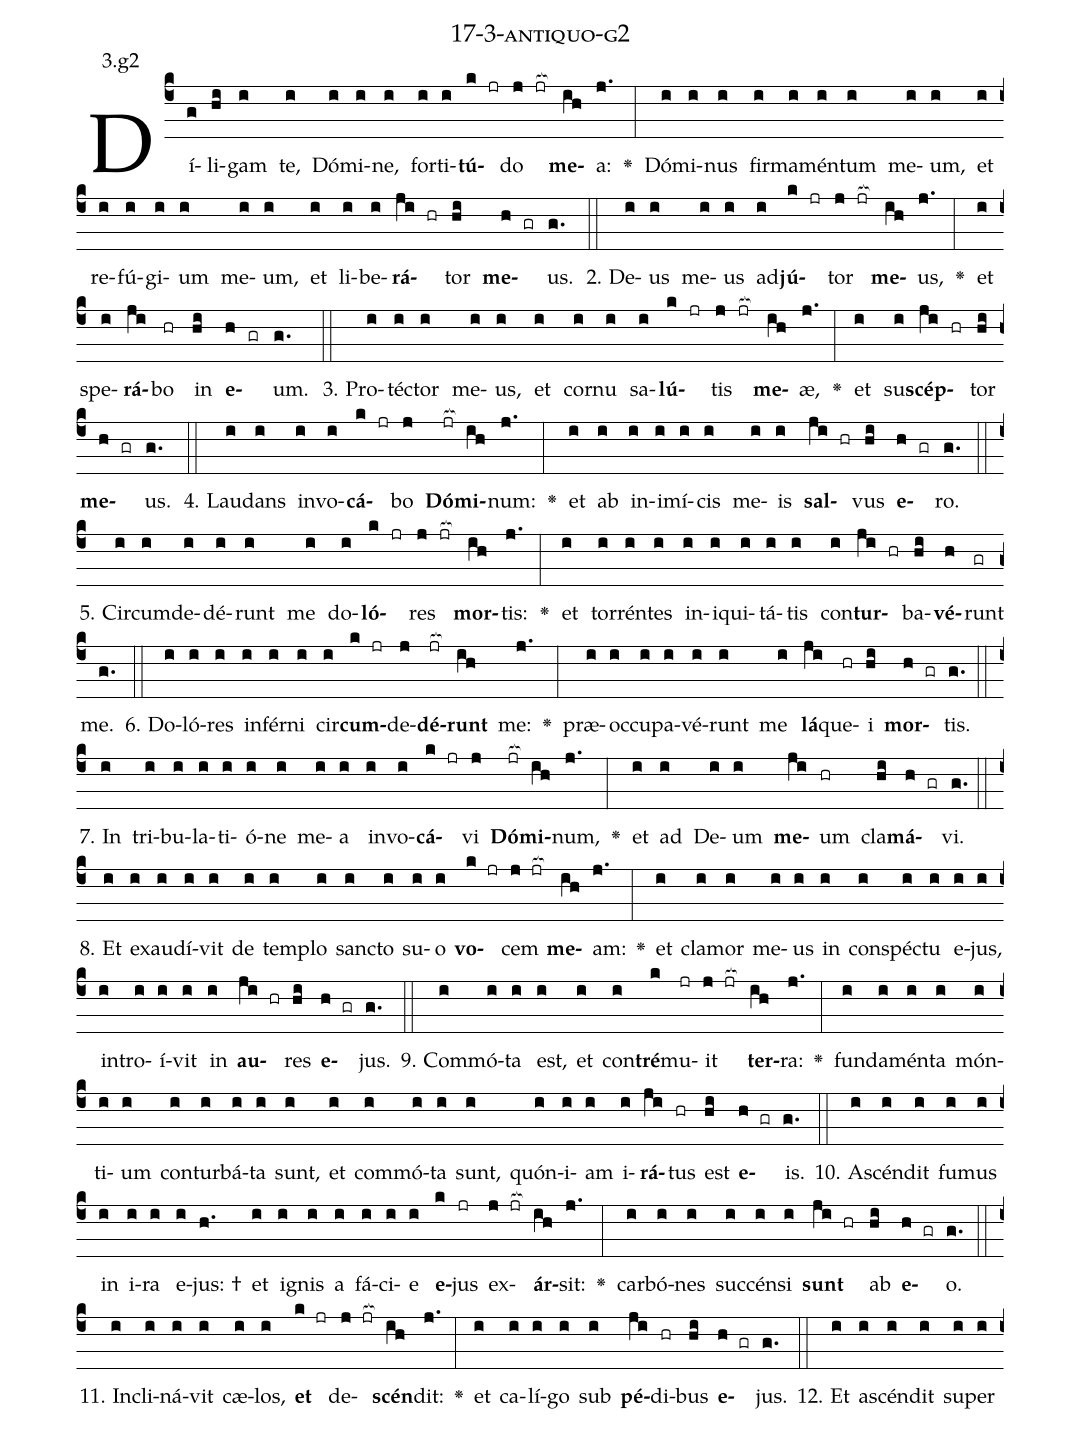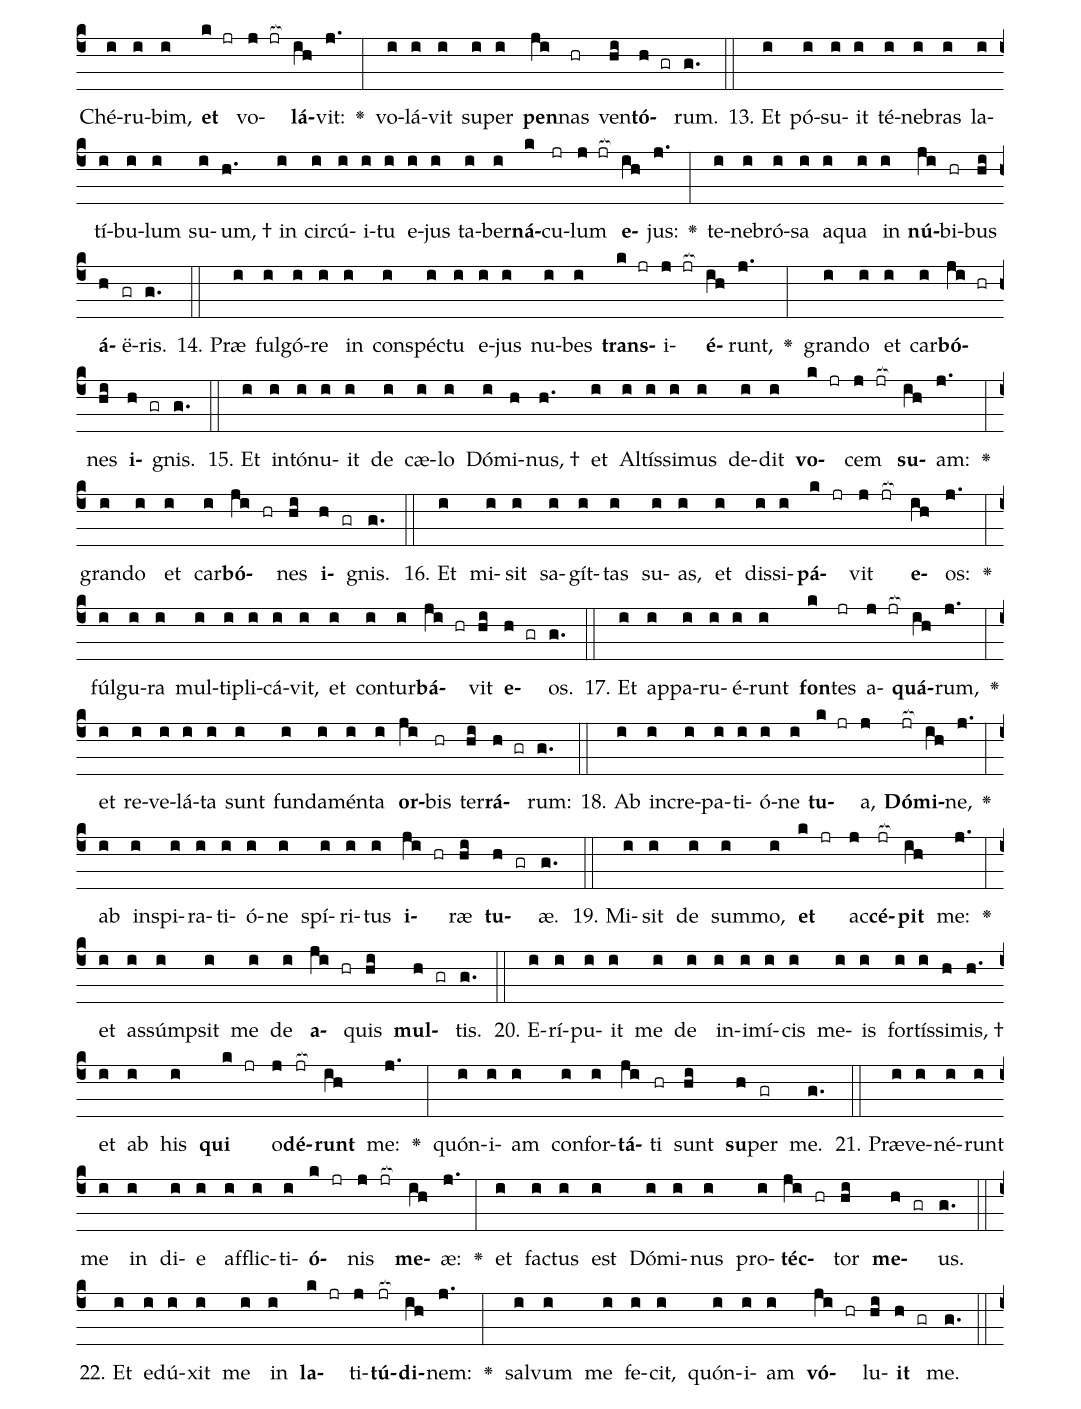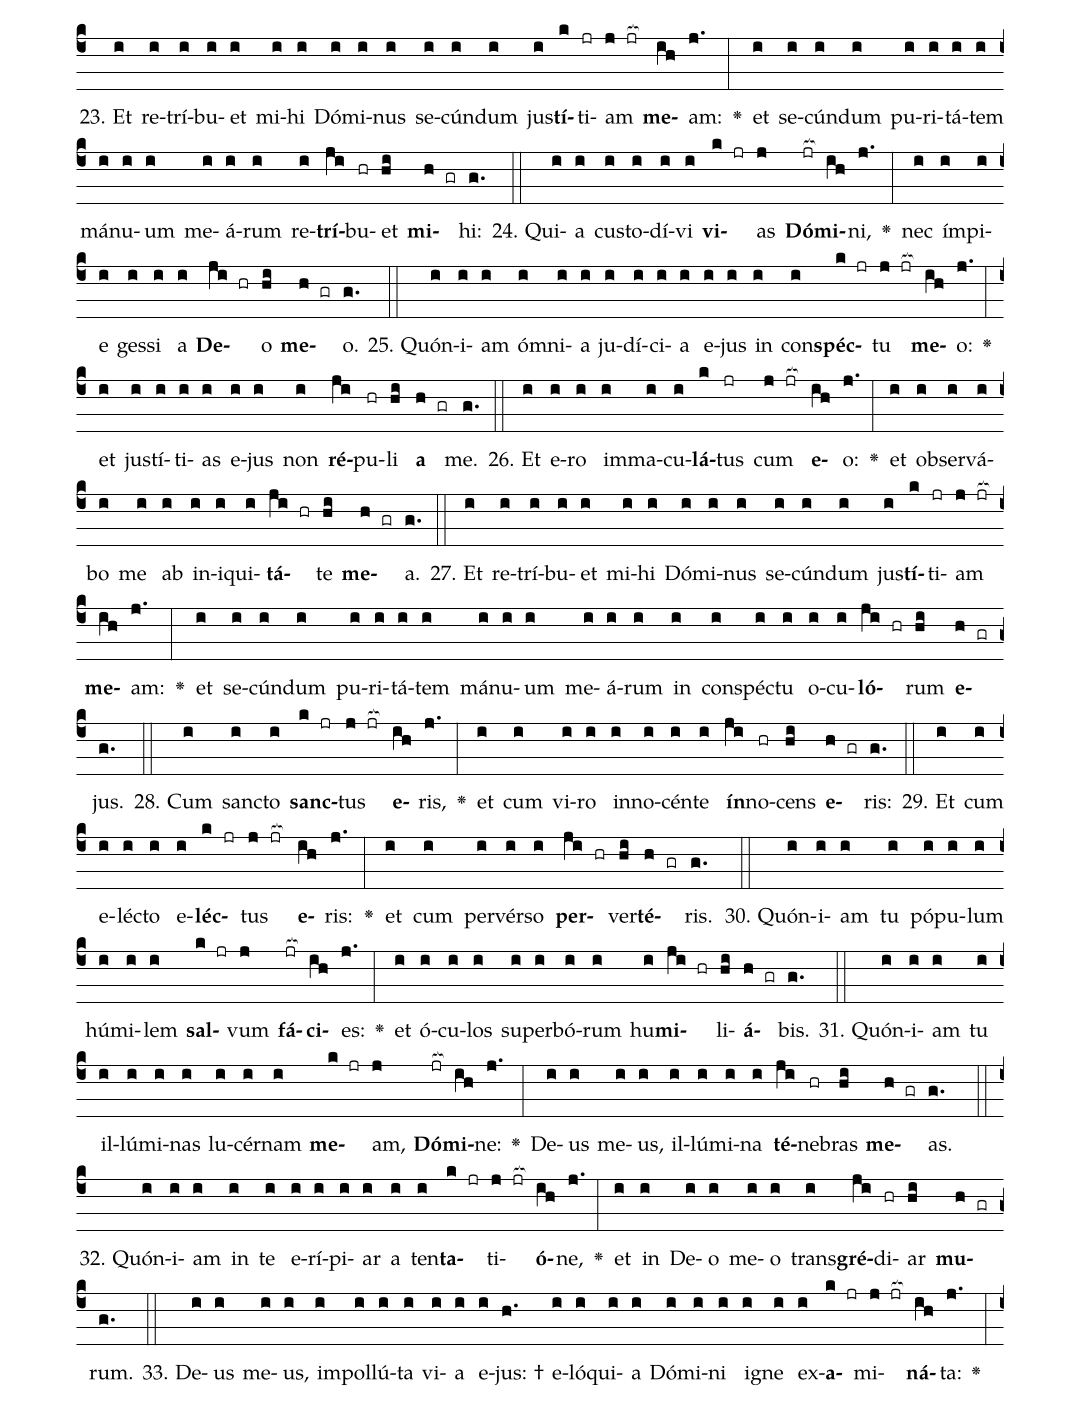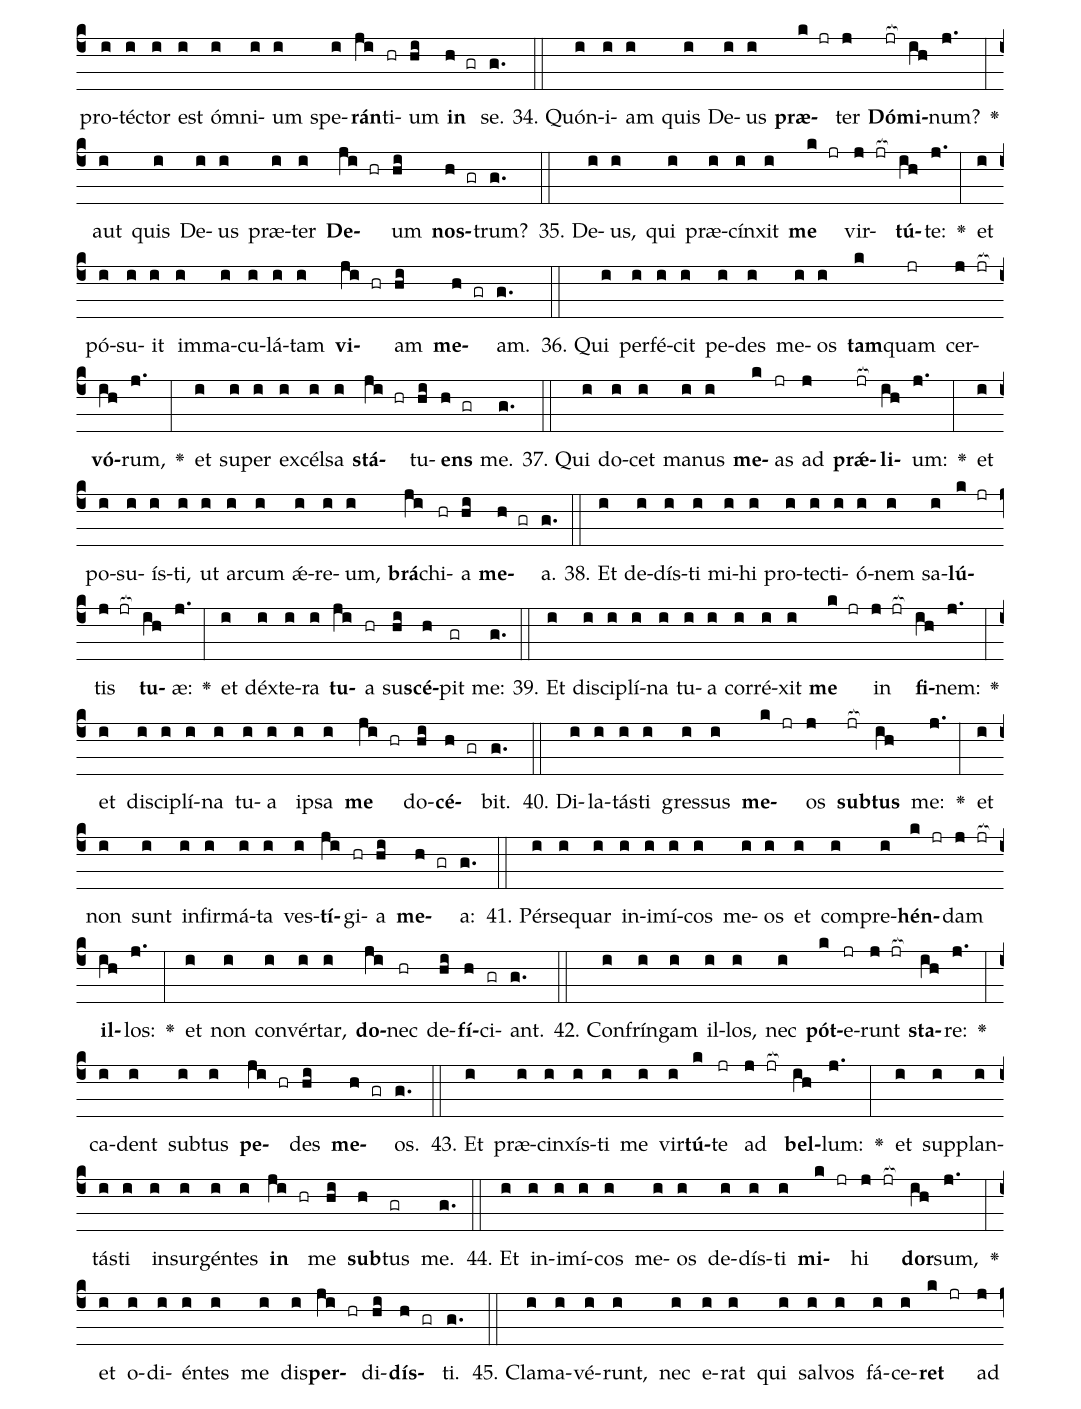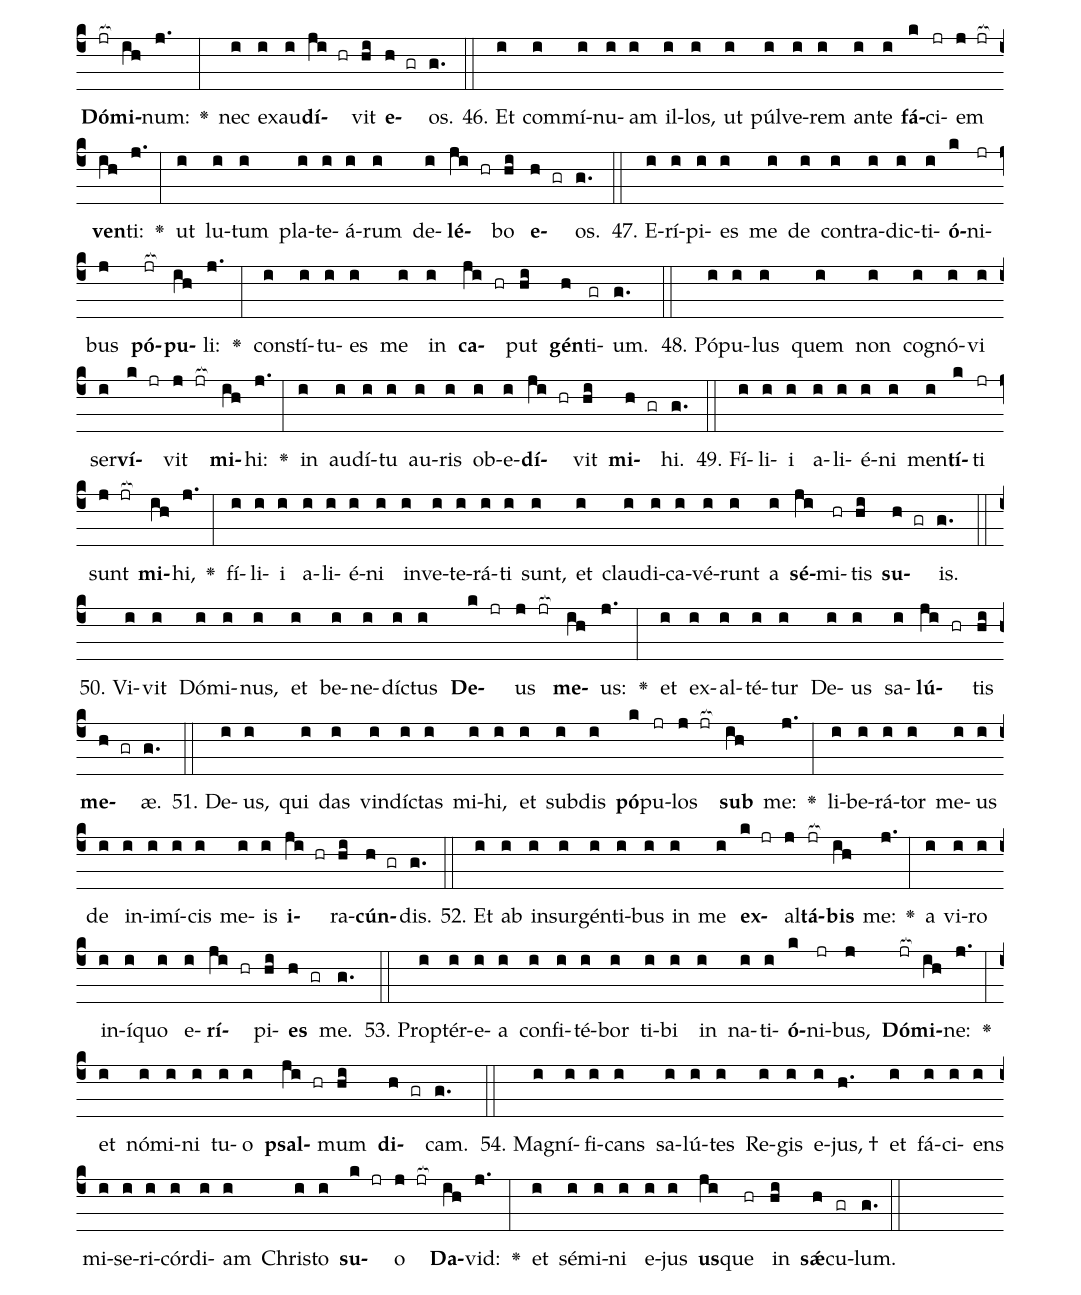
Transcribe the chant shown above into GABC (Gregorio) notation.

name: 17-3-antiquo-g2;
annotation: 3.g2;
%%
(c4)Dí(g)li(hi)gam(i) te,(i) Dó(i)mi(i)ne,(i) for(i)ti(i)<b>tú</b>(k jr)do(j jr[ocb:1{]) <b>me</b>(ih[ocb:0}])a:(j.) <v>\greheightstar</v>(:) Dó(i)mi(i)nus(i) fir(i)ma(i)mén(i)tum(i) me(i)um,(i) et(i) re(i)fú(i)gi(i)um(i) me(i)um,(i) et(i) li(i)be(i)<b>rá</b>(ji hr)tor(hi) <b>me</b>(h gr)us.(g.) (::)
2. De(i)us(i) me(i)us(i) ad(i)<b>jú</b>(k jr)tor(j jr[ocb:1{]) <b>me</b>(ih[ocb:0}])us,(j.) <v>\greheightstar</v>(:) et(i) spe(i)<b>rá</b>(ji)bo(hr) in(hi) <b>e</b>(h gr)um.(g.) (::)
3. Pro(i)téc(i)tor(i) me(i)us,(i) et(i) cor(i)nu(i) sa(i)<b>lú</b>(k jr)tis(j jr[ocb:1{]) <b>me</b>(ih[ocb:0}])æ,(j.) <v>\greheightstar</v>(:) et(i) su(i)<b>scép</b>(ji hr)tor(hi) <b>me</b>(h gr)us.(g.) (::)
4. Lau(i)dans(i) in(i)vo(i)<b>cá</b>(k jr)bo(j) <b>Dó</b>(jr[ocb:1{])<b>mi</b>(ih[ocb:0}])num:(j.) <v>\greheightstar</v>(:) et(i) ab(i) in(i)i(i)mí(i)cis(i) me(i)is(i) <b>sal</b>(ji hr)vus(hi) <b>e</b>(h gr)ro.(g.) (::)
5. Cir(i)cum(i)de(i)dé(i)runt(i) me(i) do(i)<b>ló</b>(k jr)res(j jr[ocb:1{]) <b>mor</b>(ih[ocb:0}])tis:(j.) <v>\greheightstar</v>(:) et(i) tor(i)rén(i)tes(i) in(i)i(i)qui(i)tá(i)tis(i) con(i)<b>tur</b>(ji hr)ba(hi)<b>vé</b>(h)runt(gr) me.(g.) (::)
6. Do(i)ló(i)res(i) in(i)fér(i)ni(i) cir(i)<b>cum</b>(k jr)de(j)<b>dé</b>(jr[ocb:1{])<b>runt</b>(ih[ocb:0}]) me:(j.) <v>\greheightstar</v>(:) præ(i)oc(i)cu(i)pa(i)vé(i)runt(i) me(i) <b>lá</b>(ji)que(hr)i(hi) <b>mor</b>(h gr)tis.(g.) (::)
7. In(i) tri(i)bu(i)la(i)ti(i)ó(i)ne(i) me(i)a(i) in(i)vo(i)<b>cá</b>(k jr)vi(j) <b>Dó</b>(jr[ocb:1{])<b>mi</b>(ih[ocb:0}])num,(j.) <v>\greheightstar</v>(:) et(i) ad(i) De(i)um(i) <b>me</b>(ji)um(hr) cla(hi)<b>má</b>(h gr)vi.(g.) (::)
8. Et(i) ex(i)au(i)dí(i)vit(i) de(i) tem(i)plo(i) sanc(i)to(i) su(i)o(i) <b>vo</b>(k jr)cem(j jr[ocb:1{]) <b>me</b>(ih[ocb:0}])am:(j.) <v>\greheightstar</v>(:) et(i) cla(i)mor(i) me(i)us(i) in(i) con(i)spéc(i)tu(i) e(i)jus,(i) in(i)tro(i)í(i)vit(i) in(i) <b>au</b>(ji hr)res(hi) <b>e</b>(h gr)jus.(g.) (::)
9. Com(i)mó(i)ta(i) est,(i) et(i) con(i)<b>tré</b>(k)mu(jr)it(j jr[ocb:1{]) <b>ter</b>(ih[ocb:0}])ra:(j.) <v>\greheightstar</v>(:) fun(i)da(i)mén(i)ta(i) món(i)ti(i)um(i) con(i)tur(i)bá(i)ta(i) sunt,(i) et(i) com(i)mó(i)ta(i) sunt,(i) quón(i)i(i)am(i) i(i)<b>rá</b>(ji)tus(hr) est(hi) <b>e</b>(h gr)is.(g.) (::)
10. A(i)scén(i)dit(i) fu(i)mus(i) in(i) i(i)ra(i) e(i)jus: †(h.) et(i) i(i)gnis(i) a(i) fá(i)ci(i)e(i) <b>e</b>(k)jus(jr) ex(j jr[ocb:1{])<b>ár</b>(ih[ocb:0}])sit:(j.) <v>\greheightstar</v>(:) car(i)bó(i)nes(i) suc(i)cén(i)si(i) <b>sunt</b>(ji hr) ab(hi) <b>e</b>(h gr)o.(g.) (::)
11. In(i)cli(i)ná(i)vit(i) cæ(i)los,(i) <b>et</b>(k jr) de(j jr[ocb:1{])<b>scén</b>(ih[ocb:0}])dit:(j.) <v>\greheightstar</v>(:) et(i) ca(i)lí(i)go(i) sub(i) <b>pé</b>(ji)di(hr)bus(hi) <b>e</b>(h gr)jus.(g.) (::)
12. Et(i) a(i)scén(i)dit(i) su(i)per(i) Ché(i)ru(i)bim,(i) <b>et</b>(k jr) vo(j jr[ocb:1{])<b>lá</b>(ih[ocb:0}])vit:(j.) <v>\greheightstar</v>(:) vo(i)lá(i)vit(i) su(i)per(i) <b>pen</b>(ji)nas(hr) ven(hi)<b>tó</b>(h gr)rum.(g.) (::)
13. Et(i) pó(i)su(i)it(i) té(i)ne(i)bras(i) la(i)tí(i)bu(i)lum(i) su(i)um, †(h.) in(i) cir(i)cú(i)i(i)tu(i) e(i)jus(i) ta(i)ber(i)<b>ná</b>(k)cu(jr)lum(j jr[ocb:1{]) <b>e</b>(ih[ocb:0}])jus:(j.) <v>\greheightstar</v>(:) te(i)ne(i)bró(i)sa(i) a(i)qua(i) in(i) <b>nú</b>(ji)bi(hr)bus(hi) <b>á</b>(h)ë(gr)ris.(g.) (::)
14. Præ(i) ful(i)gó(i)re(i) in(i) con(i)spéc(i)tu(i) e(i)jus(i) nu(i)bes(i) <b>trans</b>(k jr)i(j jr[ocb:1{])<b>é</b>(ih[ocb:0}])runt,(j.) <v>\greheightstar</v>(:) gran(i)do(i) et(i) car(i)<b>bó</b>(ji hr)nes(hi) <b>i</b>(h gr)gnis.(g.) (::)
15. Et(i) in(i)tó(i)nu(i)it(i) de(i) cæ(i)lo(i) Dó(i)mi(h)nus, †(h.) et(i) Al(i)tís(i)si(i)mus(i) de(i)dit(i) <b>vo</b>(k jr)cem(j jr[ocb:1{]) <b>su</b>(ih[ocb:0}])am:(j.) <v>\greheightstar</v>(:) gran(i)do(i) et(i) car(i)<b>bó</b>(ji hr)nes(hi) <b>i</b>(h gr)gnis.(g.) (::)
16. Et(i) mi(i)sit(i) sa(i)gít(i)tas(i) su(i)as,(i) et(i) dis(i)si(i)<b>pá</b>(k jr)vit(j jr[ocb:1{]) <b>e</b>(ih[ocb:0}])os:(j.) <v>\greheightstar</v>(:) fúl(i)gu(i)ra(i) mul(i)ti(i)pli(i)cá(i)vit,(i) et(i) con(i)tur(i)<b>bá</b>(ji hr)vit(hi) <b>e</b>(h gr)os.(g.) (::)
17. Et(i) ap(i)pa(i)ru(i)é(i)runt(i) <b>fon</b>(k)tes(jr) a(j jr[ocb:1{])<b>quá</b>(ih[ocb:0}])rum,(j.) <v>\greheightstar</v>(:) et(i) re(i)ve(i)lá(i)ta(i) sunt(i) fun(i)da(i)mén(i)ta(i) <b>or</b>(ji)bis(hr) ter(hi)<b>rá</b>(h gr)rum:(g.) (::)
18. Ab(i) in(i)cre(i)pa(i)ti(i)ó(i)ne(i) <b>tu</b>(k jr)a,(j) <b>Dó</b>(jr[ocb:1{])<b>mi</b>(ih[ocb:0}])ne,(j.) <v>\greheightstar</v>(:) ab(i) in(i)spi(i)ra(i)ti(i)ó(i)ne(i) spí(i)ri(i)tus(i) <b>i</b>(ji hr)ræ(hi) <b>tu</b>(h gr)æ.(g.) (::)
19. Mi(i)sit(i) de(i) sum(i)mo,(i) <b>et</b>(k jr) ac(j)<b>cé</b>(jr[ocb:1{])<b>pit</b>(ih[ocb:0}]) me:(j.) <v>\greheightstar</v>(:) et(i) as(i)súmp(i)sit(i) me(i) de(i) <b>a</b>(ji hr)quis(hi) <b>mul</b>(h gr)tis.(g.) (::)
20. E(i)rí(i)pu(i)it(i) me(i) de(i) in(i)i(i)mí(i)cis(i) me(i)is(i) for(i)tís(i)si(h)mis, †(h.) et(i) ab(i) his(i) <b>qui</b>(k jr) o(j)<b>dé</b>(jr[ocb:1{])<b>runt</b>(ih[ocb:0}]) me:(j.) <v>\greheightstar</v>(:) quón(i)i(i)am(i) con(i)for(i)<b>tá</b>(ji)ti(hr) sunt(hi) <b>su</b>(h)per(gr) me.(g.) (::)
21. Præ(i)ve(i)né(i)runt(i) me(i) in(i) di(i)e(i) af(i)flic(i)ti(i)<b>ó</b>(k jr)nis(j jr[ocb:1{]) <b>me</b>(ih[ocb:0}])æ:(j.) <v>\greheightstar</v>(:) et(i) fac(i)tus(i) est(i) Dó(i)mi(i)nus(i) pro(i)<b>téc</b>(ji hr)tor(hi) <b>me</b>(h gr)us.(g.) (::)
22. Et(i) e(i)dú(i)xit(i) me(i) in(i) <b>la</b>(k jr)ti(j)<b>tú</b>(jr[ocb:1{])<b>di</b>(ih[ocb:0}])nem:(j.) <v>\greheightstar</v>(:) sal(i)vum(i) me(i) fe(i)cit,(i) quón(i)i(i)am(i) <b>vó</b>(ji hr)lu(hi)<b>it</b>(h gr) me.(g.) (::)
23. Et(i) re(i)trí(i)bu(i)et(i) mi(i)hi(i) Dó(i)mi(i)nus(i) se(i)cún(i)dum(i) jus(i)<b>tí</b>(k)ti(jr)am(j jr[ocb:1{]) <b>me</b>(ih[ocb:0}])am:(j.) <v>\greheightstar</v>(:) et(i) se(i)cún(i)dum(i) pu(i)ri(i)tá(i)tem(i) má(i)nu(i)um(i) me(i)á(i)rum(i) re(i)<b>trí</b>(ji)bu(hr)et(hi) <b>mi</b>(h gr)hi:(g.) (::)
24. Qui(i)a(i) cus(i)to(i)dí(i)vi(i) <b>vi</b>(k jr)as(j) <b>Dó</b>(jr[ocb:1{])<b>mi</b>(ih[ocb:0}])ni,(j.) <v>\greheightstar</v>(:) nec(i) ím(i)pi(i)e(i) ges(i)si(i) a(i) <b>De</b>(ji hr)o(hi) <b>me</b>(h gr)o.(g.) (::)
25. Quón(i)i(i)am(i) óm(i)ni(i)a(i) ju(i)dí(i)ci(i)a(i) e(i)jus(i) in(i) con(i)<b>spéc</b>(k jr)tu(j jr[ocb:1{]) <b>me</b>(ih[ocb:0}])o:(j.) <v>\greheightstar</v>(:) et(i) jus(i)tí(i)ti(i)as(i) e(i)jus(i) non(i) <b>ré</b>(ji)pu(hr)li(hi) <b>a</b>(h gr) me.(g.) (::)
26. Et(i) e(i)ro(i) im(i)ma(i)cu(i)<b>lá</b>(k)tus(jr) cum(j jr[ocb:1{]) <b>e</b>(ih[ocb:0}])o:(j.) <v>\greheightstar</v>(:) et(i) ob(i)ser(i)vá(i)bo(i) me(i) ab(i) in(i)i(i)qui(i)<b>tá</b>(ji hr)te(hi) <b>me</b>(h gr)a.(g.) (::)
27. Et(i) re(i)trí(i)bu(i)et(i) mi(i)hi(i) Dó(i)mi(i)nus(i) se(i)cún(i)dum(i) jus(i)<b>tí</b>(k)ti(jr)am(j jr[ocb:1{]) <b>me</b>(ih[ocb:0}])am:(j.) <v>\greheightstar</v>(:) et(i) se(i)cún(i)dum(i) pu(i)ri(i)tá(i)tem(i) má(i)nu(i)um(i) me(i)á(i)rum(i) in(i) con(i)spéc(i)tu(i) o(i)cu(i)<b>ló</b>(ji hr)rum(hi) <b>e</b>(h gr)jus.(g.) (::)
28. Cum(i) sanc(i)to(i) <b>sanc</b>(k jr)tus(j jr[ocb:1{]) <b>e</b>(ih[ocb:0}])ris,(j.) <v>\greheightstar</v>(:) et(i) cum(i) vi(i)ro(i) in(i)no(i)cén(i)te(i) <b>ín</b>(ji)no(hr)cens(hi) <b>e</b>(h gr)ris:(g.) (::)
29. Et(i) cum(i) e(i)léc(i)to(i) e(i)<b>léc</b>(k jr)tus(j jr[ocb:1{]) <b>e</b>(ih[ocb:0}])ris:(j.) <v>\greheightstar</v>(:) et(i) cum(i) per(i)vér(i)so(i) <b>per</b>(ji hr)ver(hi)<b>té</b>(h gr)ris.(g.) (::)
30. Quón(i)i(i)am(i) tu(i) pó(i)pu(i)lum(i) hú(i)mi(i)lem(i) <b>sal</b>(k jr)vum(j) <b>fá</b>(jr[ocb:1{])<b>ci</b>(ih[ocb:0}])es:(j.) <v>\greheightstar</v>(:) et(i) ó(i)cu(i)los(i) su(i)per(i)bó(i)rum(i) hu(i)<b>mi</b>(ji hr)li(hi)<b>á</b>(h gr)bis.(g.) (::)
31. Quón(i)i(i)am(i) tu(i) il(i)lú(i)mi(i)nas(i) lu(i)cér(i)nam(i) <b>me</b>(k jr)am,(j) <b>Dó</b>(jr[ocb:1{])<b>mi</b>(ih[ocb:0}])ne:(j.) <v>\greheightstar</v>(:) De(i)us(i) me(i)us,(i) il(i)lú(i)mi(i)na(i) <b>té</b>(ji)ne(hr)bras(hi) <b>me</b>(h gr)as.(g.) (::)
32. Quón(i)i(i)am(i) in(i) te(i) e(i)rí(i)pi(i)ar(i) a(i) ten(i)<b>ta</b>(k jr)ti(j jr[ocb:1{])<b>ó</b>(ih[ocb:0}])ne,(j.) <v>\greheightstar</v>(:) et(i) in(i) De(i)o(i) me(i)o(i) trans(i)<b>gré</b>(ji)di(hr)ar(hi) <b>mu</b>(h gr)rum.(g.) (::)
33. De(i)us(i) me(i)us,(i) im(i)pol(i)lú(i)ta(i) vi(i)a(i) e(i)jus: †(h.) e(i)ló(i)qui(i)a(i) Dó(i)mi(i)ni(i) i(i)gne(i) ex(i)<b>a</b>(k jr)mi(j jr[ocb:1{])<b>ná</b>(ih[ocb:0}])ta:(j.) <v>\greheightstar</v>(:) pro(i)téc(i)tor(i) est(i) óm(i)ni(i)um(i) spe(i)<b>rán</b>(ji)ti(hr)um(hi) <b>in</b>(h gr) se.(g.) (::)
34. Quón(i)i(i)am(i) quis(i) De(i)us(i) <b>præ</b>(k jr)ter(j) <b>Dó</b>(jr[ocb:1{])<b>mi</b>(ih[ocb:0}])num?(j.) <v>\greheightstar</v>(:) aut(i) quis(i) De(i)us(i) præ(i)ter(i) <b>De</b>(ji hr)um(hi) <b>nos</b>(h gr)trum?(g.) (::)
35. De(i)us,(i) qui(i) præ(i)cín(i)xit(i) <b>me</b>(k jr) vir(j jr[ocb:1{])<b>tú</b>(ih[ocb:0}])te:(j.) <v>\greheightstar</v>(:) et(i) pó(i)su(i)it(i) im(i)ma(i)cu(i)lá(i)tam(i) <b>vi</b>(ji hr)am(hi) <b>me</b>(h gr)am.(g.) (::)
36. Qui(i) per(i)fé(i)cit(i) pe(i)des(i) me(i)os(i) <b>tam</b>(k)quam(jr) cer(j jr[ocb:1{])<b>vó</b>(ih[ocb:0}])rum,(j.) <v>\greheightstar</v>(:) et(i) su(i)per(i) ex(i)cél(i)sa(i) <b>stá</b>(ji hr)tu(hi)<b>ens</b>(h gr) me.(g.) (::)
37. Qui(i) do(i)cet(i) ma(i)nus(i) <b>me</b>(k)as(jr) ad(j) <b>prǽ</b>(jr[ocb:1{])<b>li</b>(ih[ocb:0}])um:(j.) <v>\greheightstar</v>(:) et(i) po(i)su(i)ís(i)ti,(i) ut(i) ar(i)cum(i) ǽ(i)re(i)um,(i) <b>brá</b>(ji)chi(hr)a(hi) <b>me</b>(h gr)a.(g.) (::)
38. Et(i) de(i)dís(i)ti(i) mi(i)hi(i) pro(i)tec(i)ti(i)ó(i)nem(i) sa(i)<b>lú</b>(k jr)tis(j jr[ocb:1{]) <b>tu</b>(ih[ocb:0}])æ:(j.) <v>\greheightstar</v>(:) et(i) déx(i)te(i)ra(i) <b>tu</b>(ji)a(hr) su(hi)<b>scé</b>(h)pit(gr) me:(g.) (::)
39. Et(i) di(i)sci(i)plí(i)na(i) tu(i)a(i) cor(i)ré(i)xit(i) <b>me</b>(k jr) in(j jr[ocb:1{]) <b>fi</b>(ih[ocb:0}])nem:(j.) <v>\greheightstar</v>(:) et(i) di(i)sci(i)plí(i)na(i) tu(i)a(i) ip(i)sa(i) <b>me</b>(ji hr) do(hi)<b>cé</b>(h gr)bit.(g.) (::)
40. Di(i)la(i)tás(i)ti(i) gres(i)sus(i) <b>me</b>(k jr)os(j) <b>sub</b>(jr[ocb:1{])<b>tus</b>(ih[ocb:0}]) me:(j.) <v>\greheightstar</v>(:) et(i) non(i) sunt(i) in(i)fir(i)má(i)ta(i) ves(i)<b>tí</b>(ji)gi(hr)a(hi) <b>me</b>(h gr)a:(g.) (::)
41. Pér(i)se(i)quar(i) in(i)i(i)mí(i)cos(i) me(i)os(i) et(i) com(i)pre(i)<b>hén</b>(k jr)dam(j jr[ocb:1{]) <b>il</b>(ih[ocb:0}])los:(j.) <v>\greheightstar</v>(:) et(i) non(i) con(i)vér(i)tar,(i) <b>do</b>(ji)nec(hr) de(hi)<b>fí</b>(h)ci(gr)ant.(g.) (::)
42. Con(i)frín(i)gam(i) il(i)los,(i) nec(i) <b>pót</b>(k)e(jr)runt(j jr[ocb:1{]) <b>sta</b>(ih[ocb:0}])re:(j.) <v>\greheightstar</v>(:) ca(i)dent(i) sub(i)tus(i) <b>pe</b>(ji hr)des(hi) <b>me</b>(h gr)os.(g.) (::)
43. Et(i) præ(i)cin(i)xís(i)ti(i) me(i) vir(i)<b>tú</b>(k)te(jr) ad(j jr[ocb:1{]) <b>bel</b>(ih[ocb:0}])lum:(j.) <v>\greheightstar</v>(:) et(i) sup(i)plan(i)tás(i)ti(i) in(i)sur(i)gén(i)tes(i) <b>in</b>(ji hr) me(hi) <b>sub</b>(h)tus(gr) me.(g.) (::)
44. Et(i) in(i)i(i)mí(i)cos(i) me(i)os(i) de(i)dís(i)ti(i) <b>mi</b>(k jr)hi(j jr[ocb:1{]) <b>dor</b>(ih[ocb:0}])sum,(j.) <v>\greheightstar</v>(:) et(i) o(i)di(i)én(i)tes(i) me(i) dis(i)<b>per</b>(ji hr)di(hi)<b>dís</b>(h gr)ti.(g.) (::)
45. Cla(i)ma(i)vé(i)runt,(i) nec(i) e(i)rat(i) qui(i) sal(i)vos(i) fá(i)ce(i)<b>ret</b>(k jr) ad(j) <b>Dó</b>(jr[ocb:1{])<b>mi</b>(ih[ocb:0}])num:(j.) <v>\greheightstar</v>(:) nec(i) ex(i)au(i)<b>dí</b>(ji hr)vit(hi) <b>e</b>(h gr)os.(g.) (::)
46. Et(i) com(i)mí(i)nu(i)am(i) il(i)los,(i) ut(i) púl(i)ve(i)rem(i) an(i)te(i) <b>fá</b>(k)ci(jr)em(j jr[ocb:1{]) <b>ven</b>(ih[ocb:0}])ti:(j.) <v>\greheightstar</v>(:) ut(i) lu(i)tum(i) pla(i)te(i)á(i)rum(i) de(i)<b>lé</b>(ji hr)bo(hi) <b>e</b>(h gr)os.(g.) (::)
47. E(i)rí(i)pi(i)es(i) me(i) de(i) con(i)tra(i)dic(i)ti(i)<b>ó</b>(k)ni(jr)bus(j) <b>pó</b>(jr[ocb:1{])<b>pu</b>(ih[ocb:0}])li:(j.) <v>\greheightstar</v>(:) con(i)stí(i)tu(i)es(i) me(i) in(i) <b>ca</b>(ji hr)put(hi) <b>gén</b>(h)ti(gr)um.(g.) (::)
48. Pó(i)pu(i)lus(i) quem(i) non(i) co(i)gnó(i)vi(i) ser(i)<b>ví</b>(k jr)vit(j jr[ocb:1{]) <b>mi</b>(ih[ocb:0}])hi:(j.) <v>\greheightstar</v>(:) in(i) au(i)dí(i)tu(i) au(i)ris(i) ob(i)e(i)<b>dí</b>(ji hr)vit(hi) <b>mi</b>(h gr)hi.(g.) (::)
49. Fí(i)li(i)i(i) a(i)li(i)é(i)ni(i) men(i)<b>tí</b>(k)ti(jr) sunt(j jr[ocb:1{]) <b>mi</b>(ih[ocb:0}])hi,(j.) <v>\greheightstar</v>(:) fí(i)li(i)i(i) a(i)li(i)é(i)ni(i) in(i)ve(i)te(i)rá(i)ti(i) sunt,(i) et(i) clau(i)di(i)ca(i)vé(i)runt(i) a(i) <b>sé</b>(ji)mi(hr)tis(hi) <b>su</b>(h gr)is.(g.) (::)
50. Vi(i)vit(i) Dó(i)mi(i)nus,(i) et(i) be(i)ne(i)díc(i)tus(i) <b>De</b>(k jr)us(j jr[ocb:1{]) <b>me</b>(ih[ocb:0}])us:(j.) <v>\greheightstar</v>(:) et(i) ex(i)al(i)té(i)tur(i) De(i)us(i) sa(i)<b>lú</b>(ji hr)tis(hi) <b>me</b>(h gr)æ.(g.) (::)
51. De(i)us,(i) qui(i) das(i) vin(i)díc(i)tas(i) mi(i)hi,(i) et(i) sub(i)dis(i) <b>pó</b>(k)pu(jr)los(j jr[ocb:1{]) <b>sub</b>(ih[ocb:0}]) me:(j.) <v>\greheightstar</v>(:) li(i)be(i)rá(i)tor(i) me(i)us(i) de(i) in(i)i(i)mí(i)cis(i) me(i)is(i) <b>i</b>(ji hr)ra(hi)<b>cún</b>(h gr)dis.(g.) (::)
52. Et(i) ab(i) in(i)sur(i)gén(i)ti(i)bus(i) in(i) me(i) <b>ex</b>(k jr)al(j)<b>tá</b>(jr[ocb:1{])<b>bis</b>(ih[ocb:0}]) me:(j.) <v>\greheightstar</v>(:) a(i) vi(i)ro(i) in(i)í(i)quo(i) e(i)<b>rí</b>(ji hr)pi(hi)<b>es</b>(h gr) me.(g.) (::)
53. Prop(i)tér(i)e(i)a(i) con(i)fi(i)té(i)bor(i) ti(i)bi(i) in(i) na(i)ti(i)<b>ó</b>(k)ni(jr)bus,(j) <b>Dó</b>(jr[ocb:1{])<b>mi</b>(ih[ocb:0}])ne:(j.) <v>\greheightstar</v>(:) et(i) nó(i)mi(i)ni(i) tu(i)o(i) <b>psal</b>(ji hr)mum(hi) <b>di</b>(h gr)cam.(g.) (::)
54. Ma(i)gní(i)fi(i)cans(i) sa(i)lú(i)tes(i) Re(i)gis(i) e(i)jus, †(h.) et(i) fá(i)ci(i)ens(i) mi(i)se(i)ri(i)cór(i)di(i)am(i) Chris(i)to(i) <b>su</b>(k jr)o(j jr[ocb:1{]) <b>Da</b>(ih[ocb:0}])vid:(j.) <v>\greheightstar</v>(:) et(i) sé(i)mi(i)ni(i) e(i)jus(i) <b>us</b>(ji)que(hr) in(hi) <b>sǽ</b>(h)cu(gr)lum.(g.) (::)
